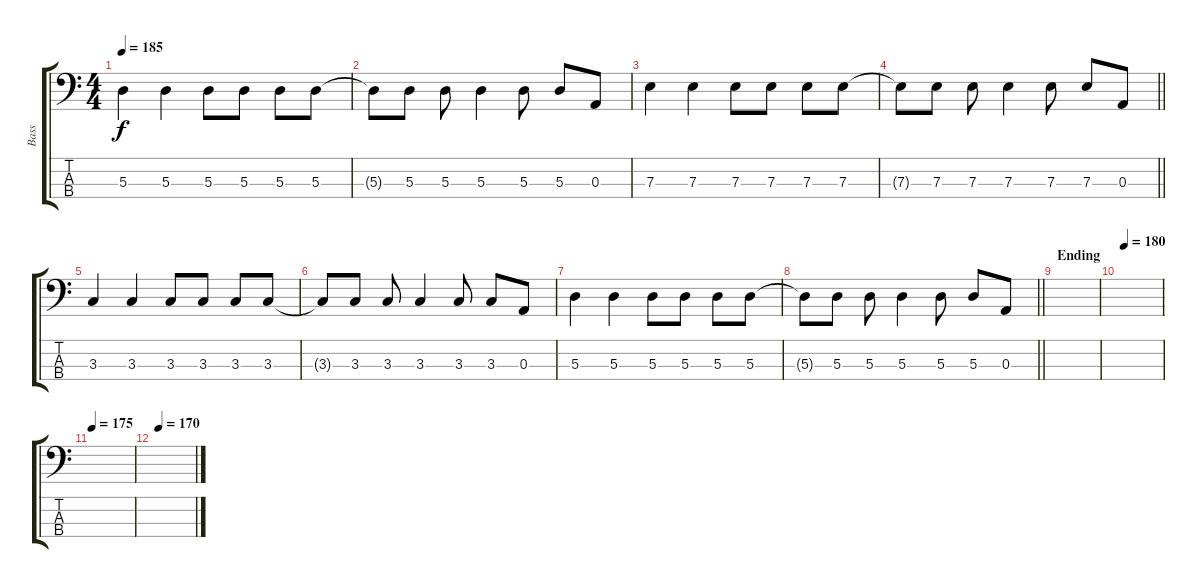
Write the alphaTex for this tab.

\track ("Bass" "Bass") {instrument electricbassfinger}
\staff {score tabs}
\tuning (G2 D2 A1 E1) {hide}
\ts (4 4)
\tempo 185
\clef f4
\ks c
5.3.4{dy f} 5.3.4 5.3.8 5.3.8 5.3.8 5.3.8 |
5.3{t}.8 5.3.8 5.3.8 5.3.4 5.3.8 5.3.8 0.3.8 |
7.3.4 7.3.4 7.3.8 7.3.8 7.3.8 7.3.8 |
\barLineRight lightlight
7.3{t}.8 7.3.8 7.3.8 7.3.4 7.3.8 7.3.8 0.3.8 |
3.3.4 3.3.4 3.3.8 3.3.8 3.3.8 3.3.8 |
3.3{t}.8 3.3.8 3.3.8 3.3.4 3.3.8 3.3.8 0.3.8 |
5.3.4 5.3.4 5.3.8 5.3.8 5.3.8 5.3.8 |
\barLineRight lightlight
5.3{t}.8 5.3.8 5.3.8 5.3.4 5.3.8 5.3.8 0.3.8 |
\section ("" "Ending")
|
\tempo (180 0.125)
|
\tempo 175
|
\tempo (170 0.125)
